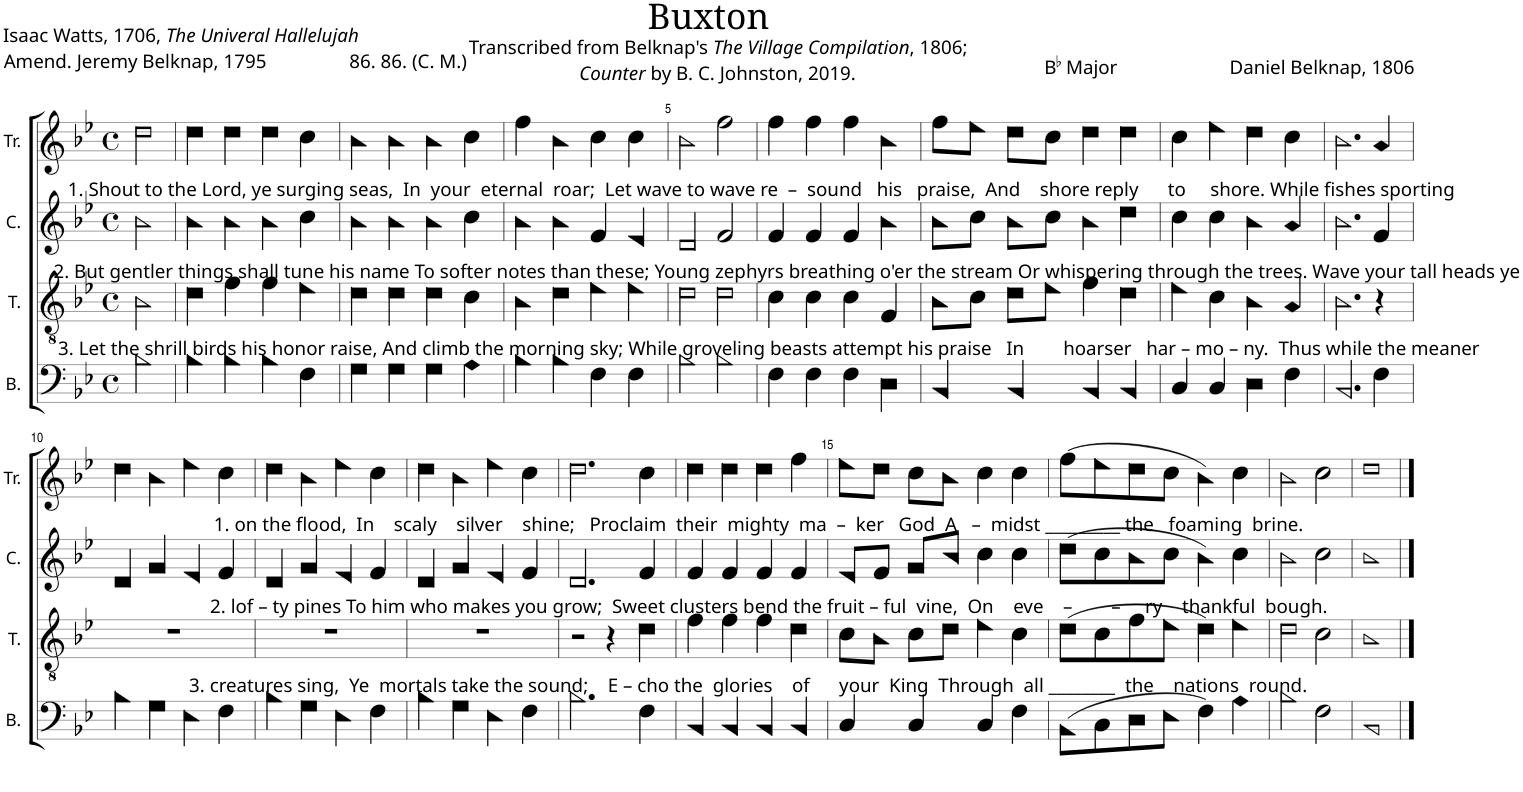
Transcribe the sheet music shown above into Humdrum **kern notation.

**kern	**kern	**kern	**kern
*part4	*part3	*part2	*part1
*staff4	*staff3	*staff2	*staff1
*I"B.	*I"T.	*I"C.	*I"Tr.
*I'B.	*I'T.	*I'C.	*I'Tr.
*clefF4	*clefGv2	*clefG2	*clefG2
*k[b-e-]	*k[b-e-]	*k[b-e-]	*k[b-e-]
*M4/4	*M4/4	*M4/4	*M4/4
*met(c)	*met(c)	*met(c)	*met(c)
=1	=1	=1	=1
!	!	!	!LO:TX:b:t=1. Shout to the Lord, ye surging seas,  In  your  eternal  roar;  Let wave to wave re  –  sound   his   praise,  And    shore reply      to     shore. While fishes sporting
!	!	!LO:TX:b:t=2. But gentler things shall tune his name To softer notes than these; Young zephyrs breathing o'er the stream Or whispering through the trees. Wave your tall heads ye	!
!	!LO:TX:b:t=3. Let the shrill birds his honor raise, And climb the morning sky; While groveling beasts attempt his praise   In        hoarser   har – mo – ny.  Thus while the meaner	!	!
2B-!\	2B-!\	2b-!\	2dd!\
=2	=2	=2	=2
4B-!\	4d!\	4b-!\	4dd!\
4B-!\	4f!\	4b-!\	4dd!\
4B-!\	4f!\	4b-!\	4dd!\
4F!\	4e-!\	4cc!\	4cc!\
=3	=3	=3	=3
4G!\	4d!\	4b-!\	4b-!\
4G!\	4d!\	4b-!\	4b-!\
4G!\	4d!\	4b-!\	4b-!\
4A!\	4c!\	4cc!\	4cc!\
=4	=4	=4	=4
4B-!\	4B-!\	4b-!\	4ff!\
4B-!\	4d!\	4b-!\	4b-!\
4F!\	4e-!\	4f!/	4cc!\
4F!\	4e-!\	4e-!/	4cc!\
=5	=5	=5	=5
2B-!\	2d!\	2d!/	2b-!\
2B-!\	2d!\	2f!/	2ff!\
=6	=6	=6	=6
4F!\	4c!\	4f!/	4ff!\
4F!\	4c!\	4f!/	4ff!\
4F!\	4c!\	4f!/	4ff!\
4D!\	4F!/	4b-!\	4b-!\
=7	=7	=7	=7
4BB-!/	8B-!\L	8b-!\L	8ff!\L
.	8c!\J	8cc!\J	8ee-!\J
4BB-!/	8d!\L	8b-!\L	8dd!\L
.	8e-!\J	8cc!\J	8cc!\J
4BB-!/	4f!\	4b-!\	4dd!\
4BB-!/	4d!\	4dd!\	4dd!\
=8	=8	=8	=8
4C!/	4e-!\	4cc!\	4cc!\
4C!/	4c!\	4cc!\	4ee-!\
4D!\	4B-!\	4b-!\	4dd!\
4F!\	4A!/	4a!/	4cc!\
=9	=9	=9	=9
2.BB-!/	2.B-!\	2.b-!\	2.b-!\
4F!\	4r	4f!/	4a!/
!!LO:LB:g=z
=10	=10	=10	=10
4B-!\	1r	4d!/	4dd!\
4G!\	.	4g!/	4b-!\
4E-!\	.	4e-!/	4ee-!\
4F!\	.	4f!/	4cc!\
=11	=11	=11	=11
!	!	!	!LO:TX:b:t=1. on the flood,  In    scaly    silver    shine;   Proclaim  their  mighty  ma  –  ker   God  A   –  midst _________ the   foaming  brine.
!	!	!LO:TX:b:t=2. lof – ty pines To him who makes you grow;  Sweet clusters bend the fruit – ful  vine,  On    eve    –        –     ry    thankful  bough.	!
!	!LO:TX:b:t=3. creatures sing,  Ye  mortals take the sound;    E – cho the  glories    of      your  King  Through  all ________  the    nations  round.	!	!
4B-!\	1r	4d!/	4dd!\
4G!\	.	4g!/	4b-!\
4E-!\	.	4e-!/	4ee-!\
4F!\	.	4f!/	4cc!\
=12	=12	=12	=12
4B-!\	1r	4d!/	4dd!\
4G!\	.	4g!/	4b-!\
4E-!\	.	4e-!/	4ee-!\
4F!\	.	4f!/	4cc!\
=13	=13	=13	=13
2.B-!\	2r	2.d!/	2.dd!\
.	4r	.	.
4F!\	4d!\	4f!/	4cc!\
=14	=14	=14	=14
4BB-!/	4f!\	4f!/	4dd!\
4BB-!/	4f!\	4f!/	4dd!\
4BB-!/	4f!\	4f!/	4dd!\
4BB-!/	4d!\	4f!/	4ff!\
=15	=15	=15	=15
4C!/	8c!\L	8e-!/L	8ee-!\L
.	8B-!\J	8f!/J	8dd!\J
4C!/	8c!\L	8g!/L	8cc!\L
.	8d!\J	8b-!/J	8b-!\J
4C!/	4e-!\	4cc!\	4cc!\
4F!\	4c!\	4cc!\	4cc!\
=16	=16	=16	=16
(8BB-!\L	(8d!\L	(8dd!\L	(8ff!\L
8C!\	8c!\	8cc!\	8ee-!\
8D!\	8f!\	8b-!\	8dd!\
8E-!\J	8e-!\J	8cc!\J	8cc!\J
4F!\)	4d!\)	4b-!\)	4b-!\)
4A!\	4e-!\	4cc!\	4cc!\
=17	=17	=17	=17
2B-!\	2d!\	2b-!\	2b-!\
2F!\	2c!\	2cc!\	2cc!\
=18	=18	=18	=18
1BB-!	1B-!	1b-!	1dd!
==	==	==	==
*-	*-	*-	*-
